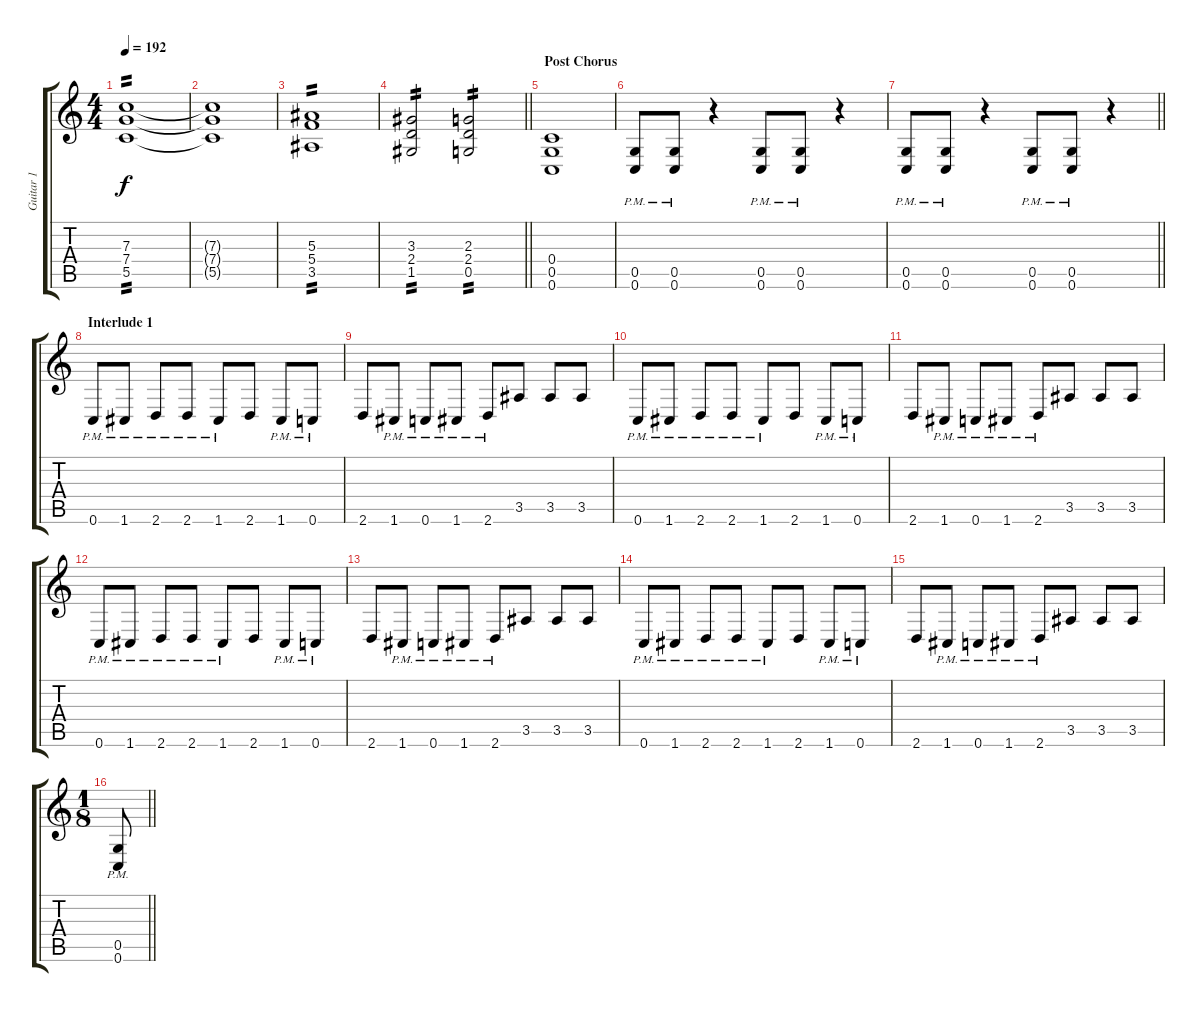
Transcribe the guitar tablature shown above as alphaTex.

\track ("Guitar 1" "Guitar 1") {instrument overdrivenguitar}
\staff {score tabs}
\tuning (D4 A3 F3 C3 G2 C2) {hide}
\ts (4 4)
\tempo 192
\clef g2
\ks c
(7.3 7.4 5.5).1{tp 2 dy f} |
(7.3{t} 7.4{t} 5.5{t}).1 |
(5.3 5.4 3.5).1{tp 2} |
\barLineRight lightlight
(3.3 2.4 1.5).2{tp 2} (2.3 2.4 0.5).2{tp 2} |
\section ("" "Post Chorus")
(0.4 0.5 0.6).1 |
(0.5{pm} 0.6{pm}).8 (0.5{pm} 0.6{pm}).8 r.4 (0.5{pm} 0.6{pm}).8 (0.5{pm} 0.6{pm}).8 r.4 |
\barLineRight lightlight
(0.5{pm} 0.6{pm}).8 (0.5{pm} 0.6{pm}).8 r.4 (0.5{pm} 0.6{pm}).8 (0.5{pm} 0.6{pm}).8 r.4 |
\section ("" "Interlude 1")
0.6{pm}.8 1.6{pm}.8 2.6{pm}.8 2.6{pm}.8 1.6{pm}.8 2.6.8 1.6{pm}.8 0.6{pm}.8 |
2.6.8 1.6{pm}.8 0.6{pm}.8 1.6{pm}.8 2.6{pm}.8 3.5.8 3.5.8 3.5.8 |
0.6{pm}.8 1.6{pm}.8 2.6{pm}.8 2.6{pm}.8 1.6{pm}.8 2.6.8 1.6{pm}.8 0.6{pm}.8 |
2.6.8 1.6{pm}.8 0.6{pm}.8 1.6{pm}.8 2.6{pm}.8 3.5.8 3.5.8 3.5.8 |
0.6{pm}.8 1.6{pm}.8 2.6{pm}.8 2.6{pm}.8 1.6{pm}.8 2.6.8 1.6{pm}.8 0.6{pm}.8 |
2.6.8 1.6{pm}.8 0.6{pm}.8 1.6{pm}.8 2.6{pm}.8 3.5.8 3.5.8 3.5.8 |
0.6{pm}.8 1.6{pm}.8 2.6{pm}.8 2.6{pm}.8 1.6{pm}.8 2.6.8 1.6{pm}.8 0.6{pm}.8 |
2.6.8 1.6{pm}.8 0.6{pm}.8 1.6{pm}.8 2.6{pm}.8 3.5.8 3.5.8 3.5.8 |
\ts (1 8)
\barLineRight lightlight
(0.5{pm} 0.6{pm}).8
